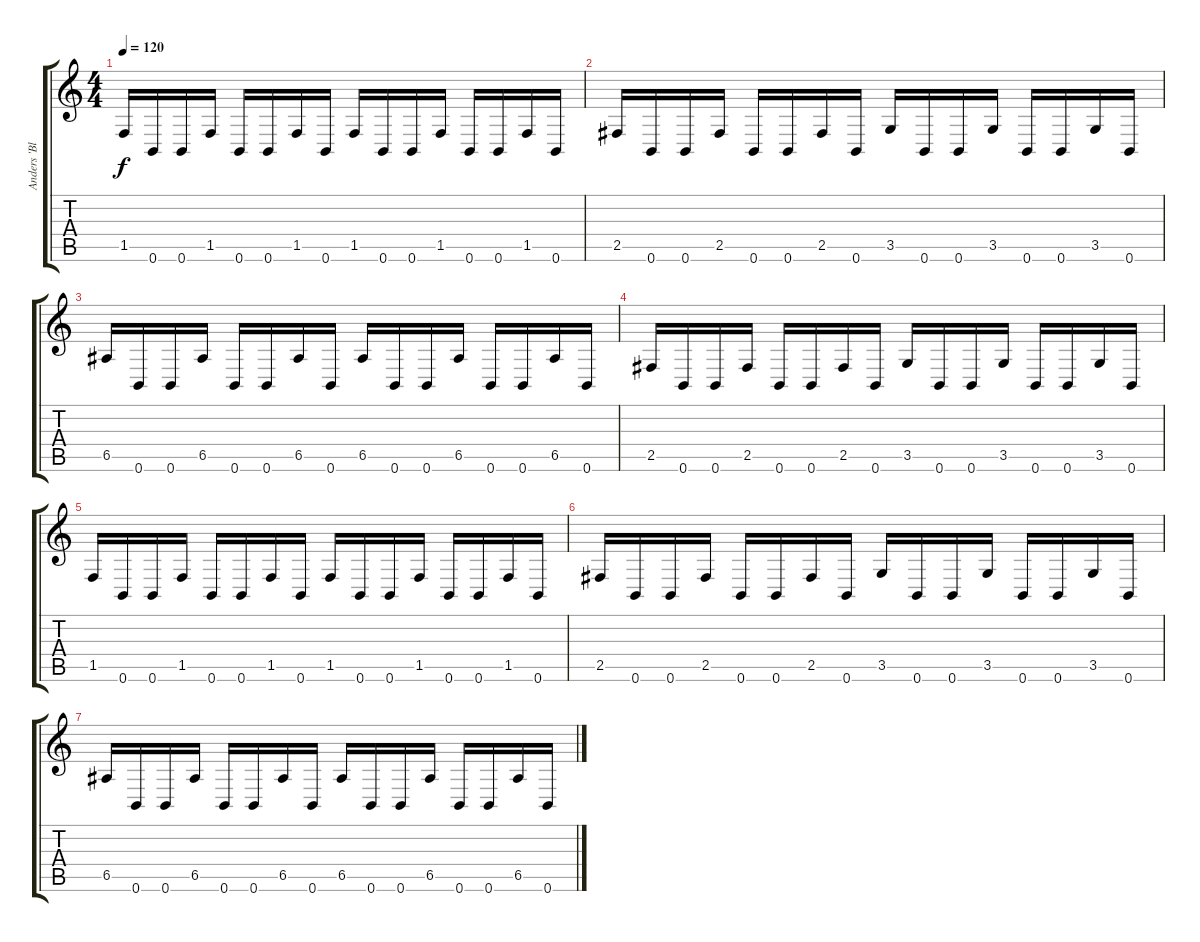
\track ("Anders 'Blakkheim' Nyström" "Anders 'Bl") {instrument distortionguitar}
\staff {score tabs}
\tuning (B3 G3 D3 A2 E2 B1) {hide}
\ts (4 4)
\tempo 120
\clef g2
\ks c
1.5.16{dy f} 0.6.16 0.6.16 1.5.16 0.6.16 0.6.16 1.5.16 0.6.16 1.5.16 0.6.16 0.6.16 1.5.16 0.6.16 0.6.16 1.5.16 0.6.16 |
2.5.16 0.6.16 0.6.16 2.5.16 0.6.16 0.6.16 2.5.16 0.6.16 3.5.16 0.6.16 0.6.16 3.5.16 0.6.16 0.6.16 3.5.16 0.6.16 |
6.5.16 0.6.16 0.6.16 6.5.16 0.6.16 0.6.16 6.5.16 0.6.16 6.5.16 0.6.16 0.6.16 6.5.16 0.6.16 0.6.16 6.5.16 0.6.16 |
2.5.16 0.6.16 0.6.16 2.5.16 0.6.16 0.6.16 2.5.16 0.6.16 3.5.16 0.6.16 0.6.16 3.5.16 0.6.16 0.6.16 3.5.16 0.6.16 |
1.5.16 0.6.16 0.6.16 1.5.16 0.6.16 0.6.16 1.5.16 0.6.16 1.5.16 0.6.16 0.6.16 1.5.16 0.6.16 0.6.16 1.5.16 0.6.16 |
2.5.16 0.6.16 0.6.16 2.5.16 0.6.16 0.6.16 2.5.16 0.6.16 3.5.16 0.6.16 0.6.16 3.5.16 0.6.16 0.6.16 3.5.16 0.6.16 |
6.5.16 0.6.16 0.6.16 6.5.16 0.6.16 0.6.16 6.5.16 0.6.16 6.5.16 0.6.16 0.6.16 6.5.16 0.6.16 0.6.16 6.5.16 0.6.16
